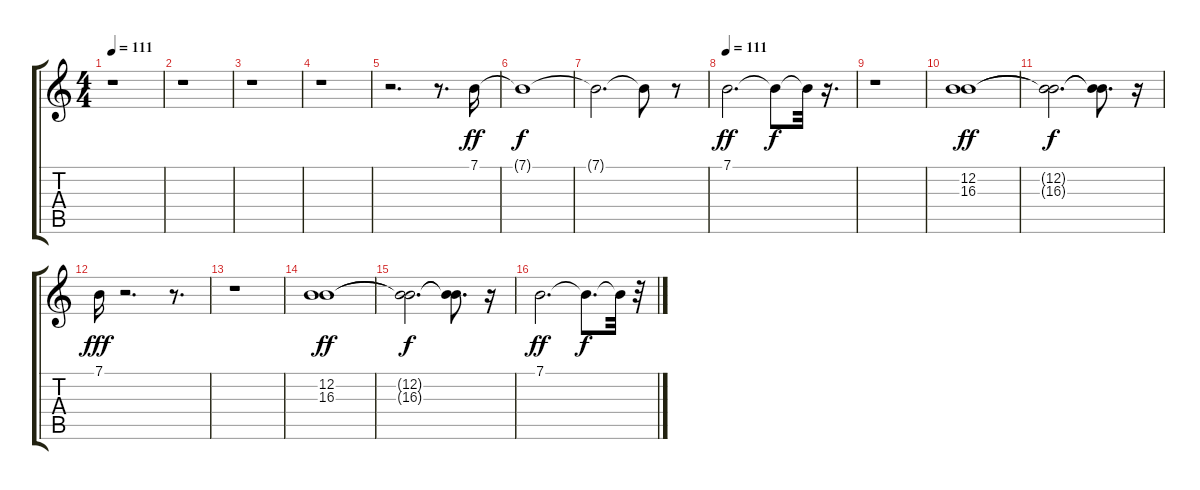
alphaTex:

\track "" {instrument synthstrings1}
\staff {score tabs}
\tuning (E4 B3 G3 D3 A2 E2) {hide}
\ts (4 4)
\tempo 111
\clef g2
\ks c
r.1{dy ff} |
r.1 |
r.1 |
r.1 |
r.2{d} r.8{d} 7.1.16 |
7.1{t}.1{dy f} |
7.1{t}.2{d} 7.1{t}.8 r.8 |
\tempo 111
7.1.2{d dy ff} 7.1{t}.8{dy f} 7.1{t}.32 r.16{d} |
r.1 |
(12.2 16.3).1{dy ff} |
(12.2{t} 16.3{t}).2{d dy f} (12.2{t} 16.3{t}).8{d} r.16 |
7.1.16{dy fff} r.2{d} r.8{d} |
r.1 |
(12.2 16.3).1{dy ff} |
(12.2{t} 16.3{t}).2{d dy f} (12.2{t} 16.3{t}).8{d} r.16 |
7.1.2{d dy ff} 7.1{t}.8{d dy f} 7.1{t}.32 r.32
